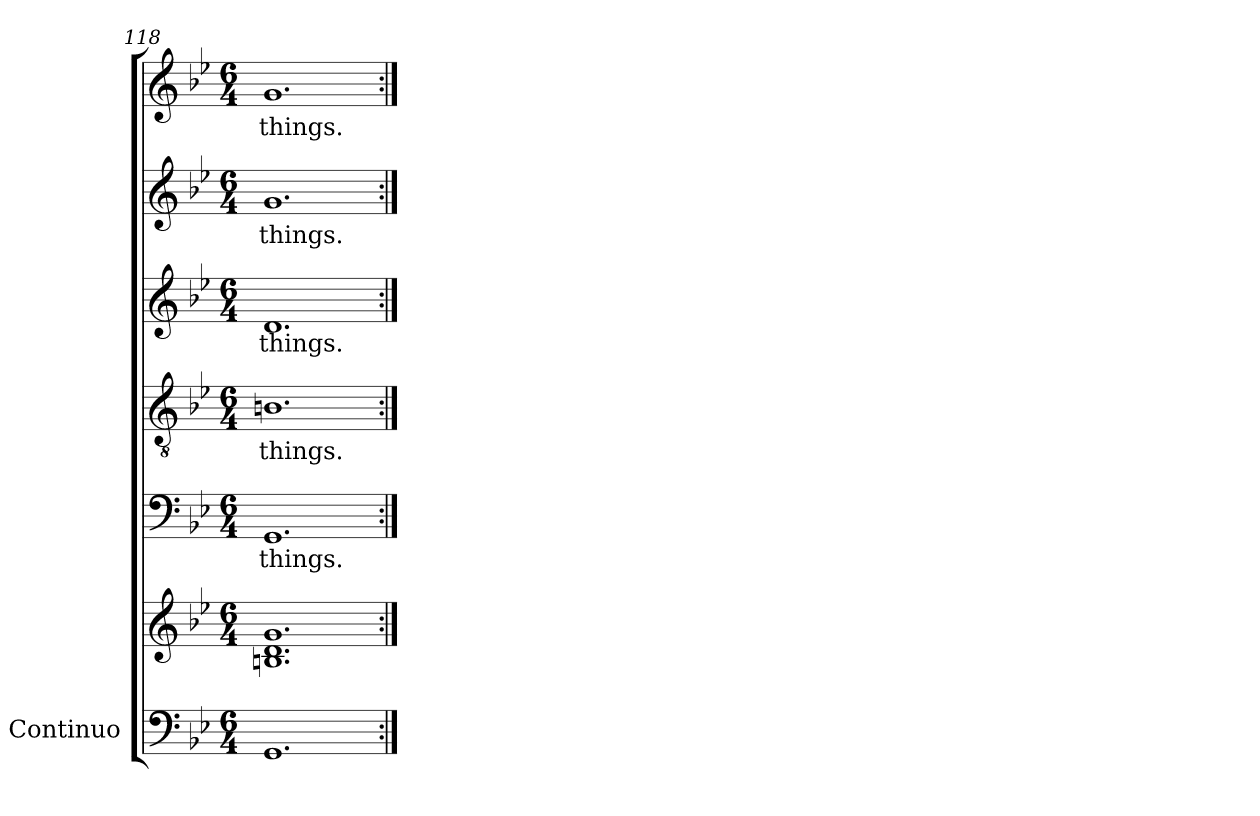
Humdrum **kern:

**kern	**kern	**kern	**text	**kern	**text	**kern	**text	**kern	**text	**kern	**text
*part6	*part6	*part5	*part5	*part4	*part4	*part3	*part3	*part2	*part2	*part1	*part1
*staff7	*staff6	*staff5	*staff5	*staff4	*staff4	*staff3	*staff3	*staff2	*staff2	*staff1	*staff1
*I"Continuo	*	*	*	*	*	*	*	*	*	*	*
*clefF4	*clefG2	*clefF4	*	*clefGv2	*	*clefG2	*	*clefG2	*	*clefG2	*
*k[b-e-]	*k[b-e-]	*k[b-e-]	*	*k[b-e-]	*	*k[b-e-]	*	*k[b-e-]	*	*k[b-e-]	*
*g:	*g:	*g:	*	*g:	*	*g:	*	*g:	*	*g:	*
*M6/4	*M6/4	*M6/4	*	*M6/4	*	*M6/4	*	*M6/4	*	*M6/4	*
=118	=118	=118	=118	=118	=118	=118	=118	=118	=118	=118	=118
!	!	!	!LO:LY:b	!	!LO:LY:b	!	!LO:LY:b	!	!LO:LY:b	!	!LO:LY:b
1.GG	1.Bn 1.d 1.g	1.GG	things.	1.Bn	things.	1.d	things.	1.g	things.	1.g	things.
=:|!	=:|!	=:|!	=:|!	=:|!	=:|!	=:|!	=:|!	=:|!	=:|!	=:|!	=:|!
*-	*-	*-	*-	*-	*-	*-	*-	*-	*-	*-	*-
